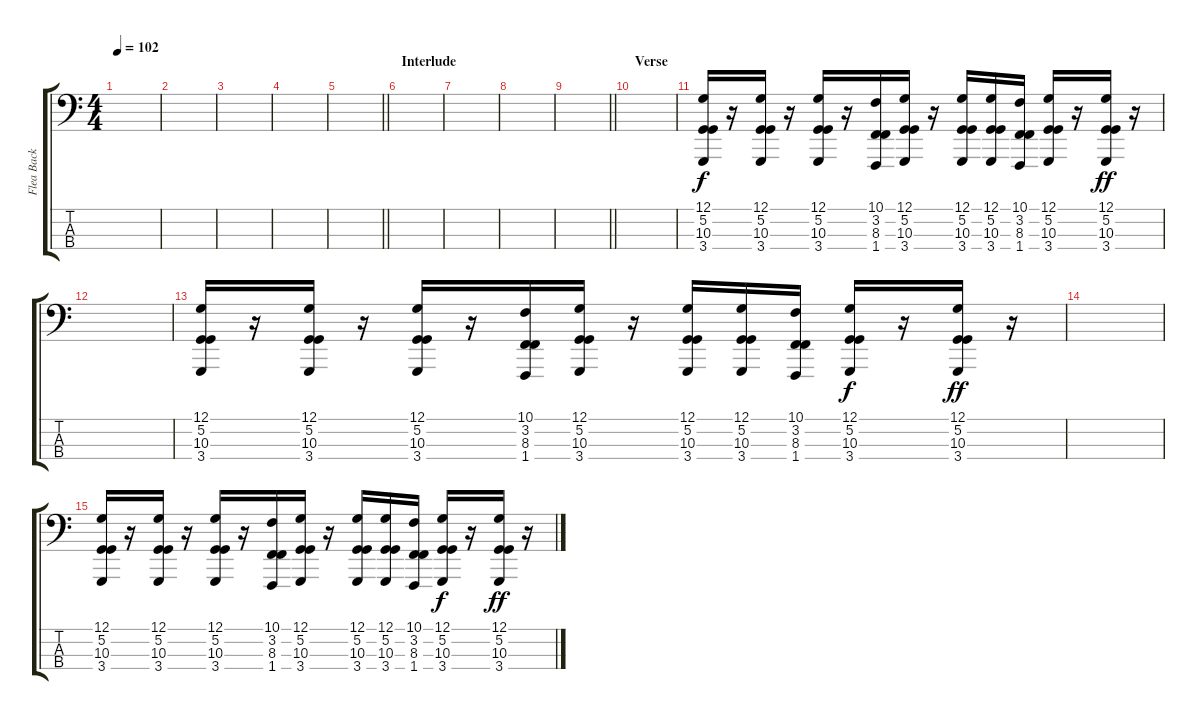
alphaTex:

\track ("Flea Back Up Vocals" "Flea Back ") {instrument lead8bassandlead}
\staff {score tabs}
\tuning (G2 D2 A1 E1) {hide}
\ts (4 4)
\tempo 102
\clef f4
\ks c
|
|
|
|
\barLineRight lightlight
|
\section ("" "Interlude")
|
|
|
\barLineRight lightlight
|
\section ("" "Verse")
|
(12.1 5.2 10.3 3.4).16 r.16 (12.1 5.2 10.3 3.4).16 r.16 (12.1 5.2 10.3 3.4).16 r.16 (10.1 3.2 8.3 1.4).16 (12.1 5.2 10.3 3.4).16 r.16 (12.1 5.2 10.3 3.4).16 (12.1 5.2 10.3 3.4).16 (10.1 3.2 8.3 1.4).16 (12.1 5.2 10.3 3.4).16{dy f} r.16 (12.1 5.2 10.3 3.4).16{dy ff} r.16 |
|
(12.1 5.2 10.3 3.4).16 r.16 (12.1 5.2 10.3 3.4).16 r.16 (12.1 5.2 10.3 3.4).16 r.16 (10.1 3.2 8.3 1.4).16 (12.1 5.2 10.3 3.4).16 r.16 (12.1 5.2 10.3 3.4).16 (12.1 5.2 10.3 3.4).16 (10.1 3.2 8.3 1.4).16 (12.1 5.2 10.3 3.4).16{dy f} r.16 (12.1 5.2 10.3 3.4).16{dy ff} r.16 |
|
(12.1 5.2 10.3 3.4).16 r.16 (12.1 5.2 10.3 3.4).16 r.16 (12.1 5.2 10.3 3.4).16 r.16 (10.1 3.2 8.3 1.4).16 (12.1 5.2 10.3 3.4).16 r.16 (12.1 5.2 10.3 3.4).16 (12.1 5.2 10.3 3.4).16 (10.1 3.2 8.3 1.4).16 (12.1 5.2 10.3 3.4).16{dy f} r.16 (12.1 5.2 10.3 3.4).16{dy ff} r.16
